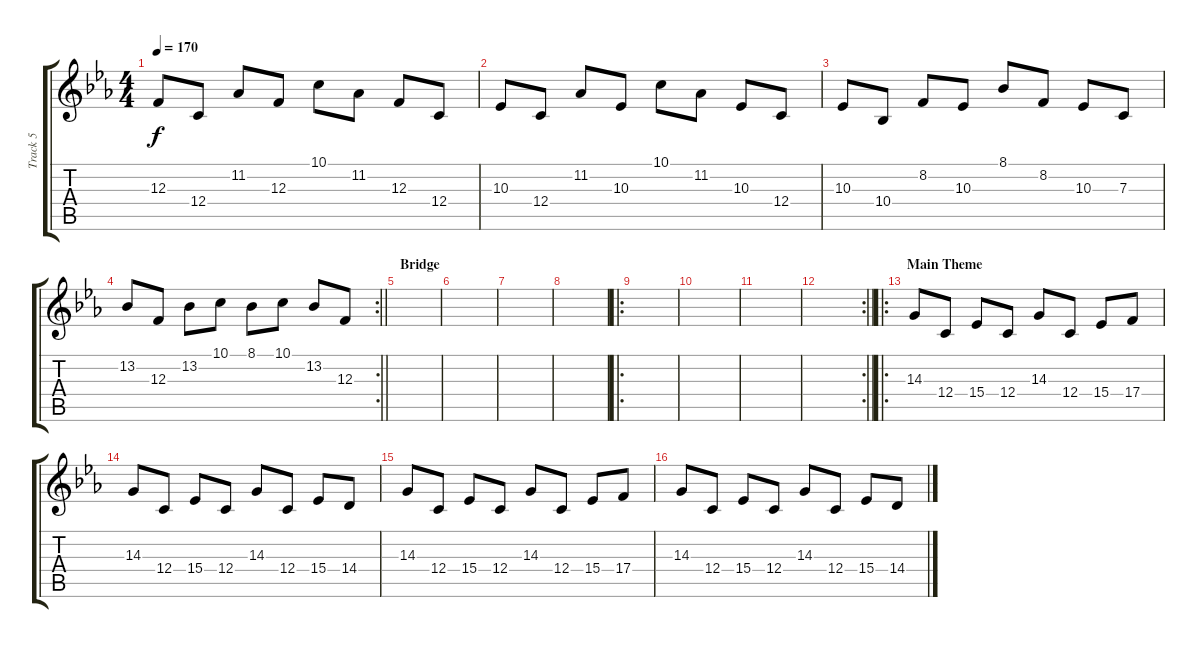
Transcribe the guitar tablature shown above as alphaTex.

\track ("Track 5" "Track 5") {instrument synthstrings1}
\staff {score tabs}
\tuning (D4 A3 F3 C3 G2 C2) {hide}
\ts (4 4)
\tempo 170
\clef g2
\ks cminor
12.3.8{dy f} 12.4.8 11.2.8 12.3.8 10.1.8 11.2.8 12.3.8 12.4.8 |
10.3.8 12.4.8 11.2.8 10.3.8 10.1.8 11.2.8 10.3.8 12.4.8 |
10.3.8 10.4.8 8.2.8 10.3.8 8.1.8 8.2.8 10.3.8 7.3.8 |
\rc 2
\barLineRight lightlight
13.2.8 12.3.8 13.2.8 10.1.8 8.1.8 10.1.8 13.2.8 12.3.8 |
\section ("" "Bridge")
|
|
|
|
\ro
|
|
|
\rc 2
\barLineRight lightlight
|
\ro
\section ("" "Main Theme")
14.3.8 12.4.8 15.4.8 12.4.8 14.3.8 12.4.8 15.4.8 17.4.8 |
14.3.8 12.4.8 15.4.8 12.4.8 14.3.8 12.4.8 15.4.8 14.4.8 |
14.3.8 12.4.8 15.4.8 12.4.8 14.3.8 12.4.8 15.4.8 17.4.8 |
14.3.8 12.4.8 15.4.8 12.4.8 14.3.8 12.4.8 15.4.8 14.4.8
